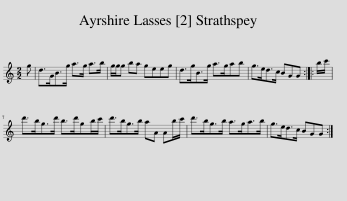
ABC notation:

X:1
L:1/8
M:2/2
I:linebreak $
K:C
V:1 treble
V:1
 g | d>GB>g a>g a>b | g/g/g ba geeg | d>gB>g a>gab | g>ed>c BGG :: %5
 b/c'/ |$ d'>bg>d' b>d'gb/c'/ | d'>bg>b aA Ab/c'/ | d'>bg>b a>ga>b | g>ed>c BGG :| %10
